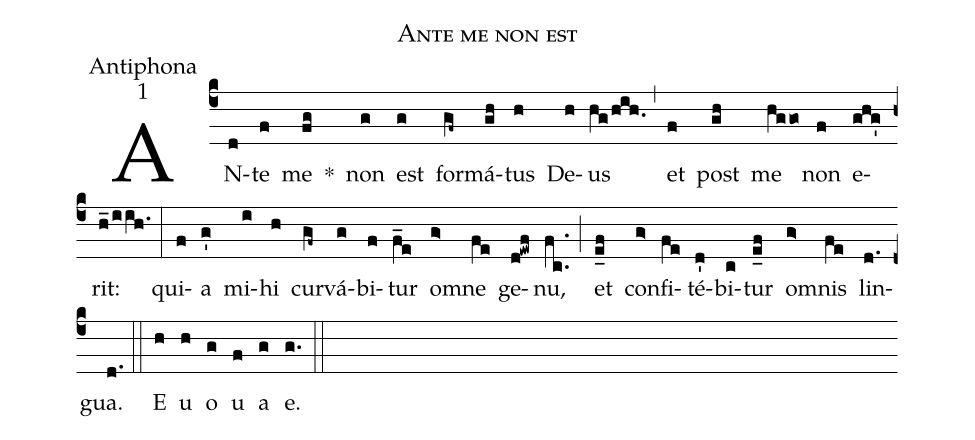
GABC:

name:Ante me non est;
office-part:Antiphona;
mode:1;
%%
(c4)AN(d)te(f) me(fg) *() non(g) est(g) for(gf~)má(gh)tus(h) De(h)us(hg/hih.) (,) et(f) post(gh) me(hg/go) non(f) e(ghg')rit:(h_!/i!/ih.) (:) qui(f)a(g') mi(i)hi(h) cur(gf~)vá(g)bi(f)tur(f_e) om(g>)ne(fe) ge(d!ewf)nu,(fc..) (;) et(e_0f) con(g>)fi(fe)té(d')bi(c)tur(e_0f) om(g>)nis(fe) lin(d.)gua.(d.) (::) E(h) u(h) o(g) u(f) a(g) e.(g.) (::)
